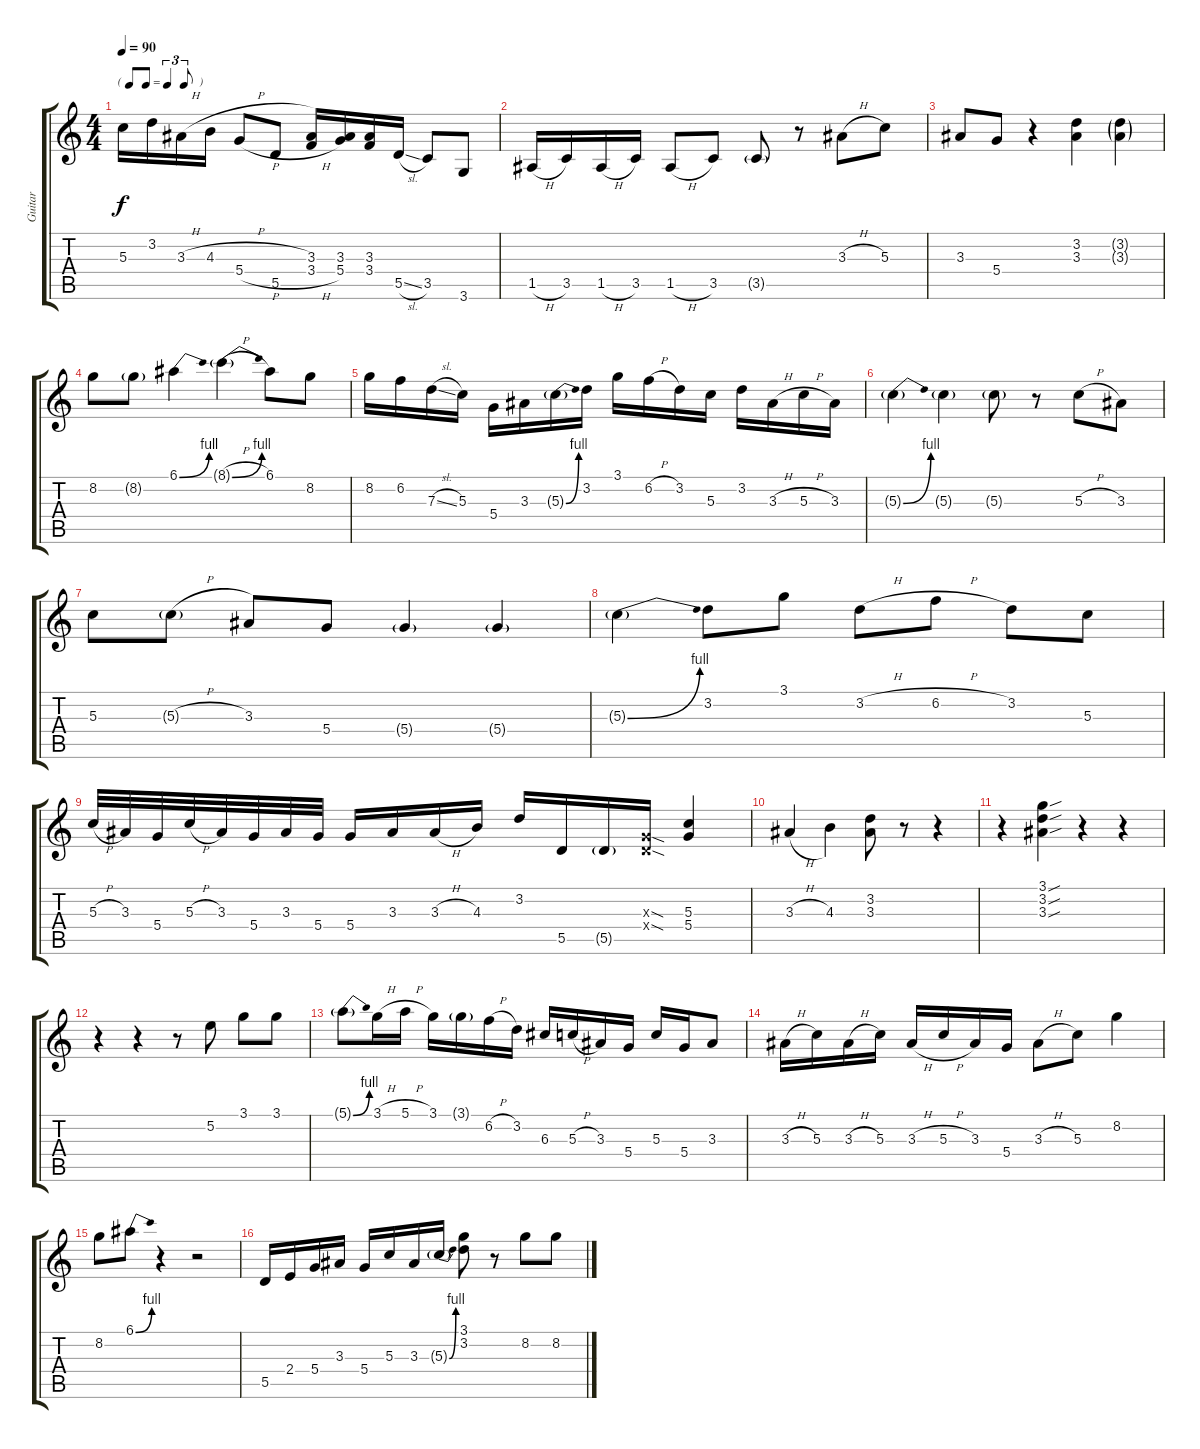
\track ("Guitar" "Guitar") {instrument distortionguitar}
\staff {score tabs}
\tuning (E4 B3 G3 D3 A2 E2) {hide}
\ts (4 4)
\tf triplet8th
\tempo 90
\clef g2
\ks c
5.3.16{dy f} 3.2.16 3.3{h}.16 4.3{h}.16 5.4{h}.8 5.5.8 (3.3 3.4{h}).16 (3.3 5.4).16 (3.3 3.4).16 5.5{sl}.16 3.5.8 3.6.8 |
1.5{h}.16 3.5.16 1.5{h}.16 3.5.16 1.5{h}.8 3.5.8 3.5{g}.8 r.8 3.3{h}.8 5.3.8 |
3.3.8 5.4.8 r.4 (3.2 3.3).4 (3.2{g} 3.3{g}).4 |
8.2.8 8.2{g}.8 6.1{be (bend 0 0 60 4)}.4 8.1{be (bend 0 0 60 4) h g}.4 6.1.8 8.2.8 |
8.2.16 6.2.16 7.3{sl}.16 5.3.16 5.4.16 3.3.16 5.3{be (bend 0 0 60 4) g}.16 3.2.16 3.1.16 6.2{h}.16 3.2.16 5.3.16 3.2.16 3.3{h}.16 5.3{h}.16 3.3.16 |
5.3{be (bend 0 0 60 4) g}.4 5.3{g}.4 5.3{g}.8 r.8 5.3{h}.8 3.3.8 |
5.3.8 5.3{h g}.8 3.3.8 5.4.8 5.4{g}.4 5.4{g}.4 |
5.3{be (bend 0 0 60 4) g}.4 3.2.8 3.1.8 3.2{h}.8 6.2{h}.8 3.2.8 5.3.8 |
5.3{h}.32 3.3.32 5.4.32 5.3{h}.32 3.3.32 5.4.32 3.3.32 5.4.32 5.4.16 3.3.16 3.3{h}.16 4.3.16 3.2.16 5.5.16 5.5{g}.16 (0.3{sod x} 0.4{sod x}).16 (5.3 5.4).4 |
3.3{h}.4 4.3.4 (3.2 3.3).8 r.8 r.4 |
r.4 (3.1{sou} 3.2{sou} 3.3{sou}).4 r.4 r.4 |
r.4 r.4 r.8 5.2.8 3.1.8 3.1.8 |
5.1{be (bend 0 0 60 4) g}.8 3.1{h}.16 5.1{h}.16 3.1.16 3.1{g}.16 6.2{h}.16 3.2.16 6.3.16 5.3{h}.16 3.3.16 5.4.16 5.3.16 5.4.16 3.3.8 |
3.3{h}.16 5.3.16 3.3{h}.16 5.3.16 3.3{h}.16 5.3{h}.16 3.3.16 5.4.16 3.3{h}.8 5.3.8 8.2.4 |
8.2.8 6.1{be (bend 0 0 60 4)}.8 r.4 r.2 |
5.5.16 2.4.16 5.4.16 3.3.16 5.4.16 5.3.16 3.3.16 5.3{be (bend 0 0 60 4) g}.16 (3.1 3.2).8 r.8 8.2.8 8.2.8
